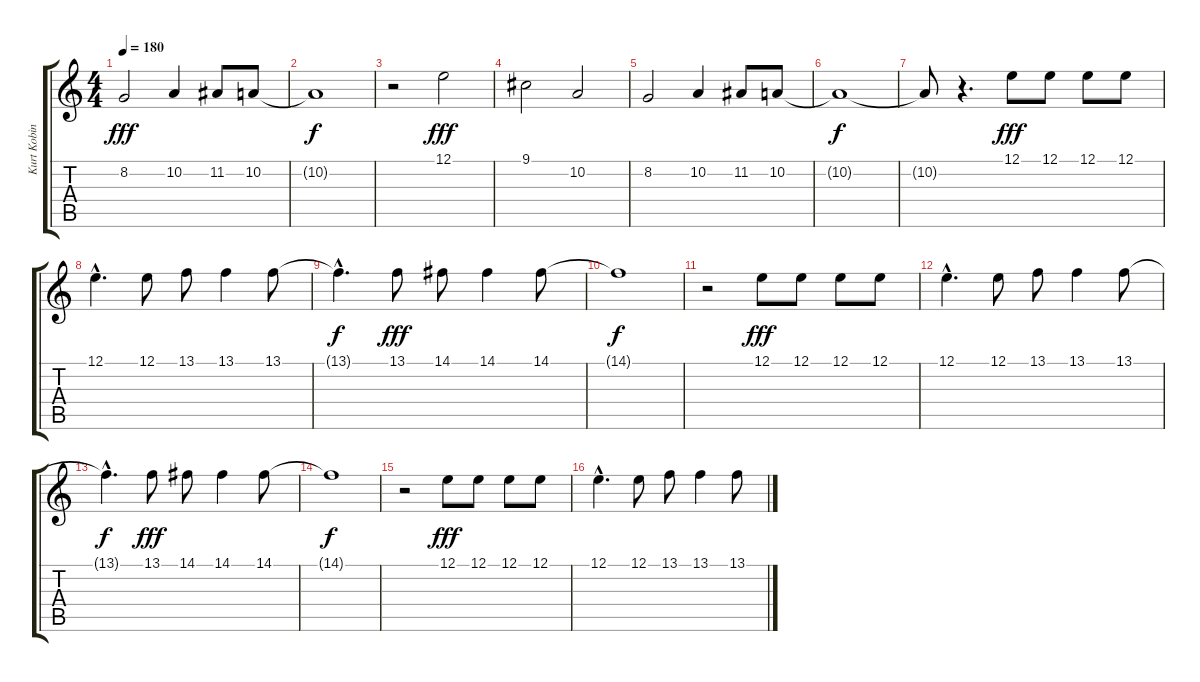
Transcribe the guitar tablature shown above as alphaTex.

\track ("Kurt Kobin - Vocals" "Kurt Kobin") {instrument sopranosax}
\staff {score tabs}
\tuning (E4 B3 G3 D3 A2 E2) {hide}
\ts (4 4)
\tempo 180
\clef g2
\ks c
8.2.2{dy fff} 10.2.4 11.2.8 10.2.8 |
10.2{t}.1{dy f} |
r.2 12.1.2{dy fff} |
9.1.2 10.2.2 |
8.2.2 10.2.4 11.2.8 10.2.8 |
10.2{t}.1{dy f} |
10.2{t}.8 r.4{d} 12.1.8{dy fff} 12.1.8 12.1.8 12.1.8 |
12.1{hac}.4{d} 12.1.8 13.1.8 13.1.4 13.1.8 |
13.1{hac t}.4{d dy f} 13.1.8{dy fff} 14.1.8 14.1.4 14.1.8 |
14.1{t}.1{dy f} |
r.2 12.1.8{dy fff} 12.1.8 12.1.8 12.1.8 |
12.1{hac}.4{d} 12.1.8 13.1.8 13.1.4 13.1.8 |
13.1{hac t}.4{d dy f} 13.1.8{dy fff} 14.1.8 14.1.4 14.1.8 |
14.1{t}.1{dy f} |
r.2 12.1.8{dy fff} 12.1.8 12.1.8 12.1.8 |
12.1{hac}.4{d} 12.1.8 13.1.8 13.1.4 13.1.8
